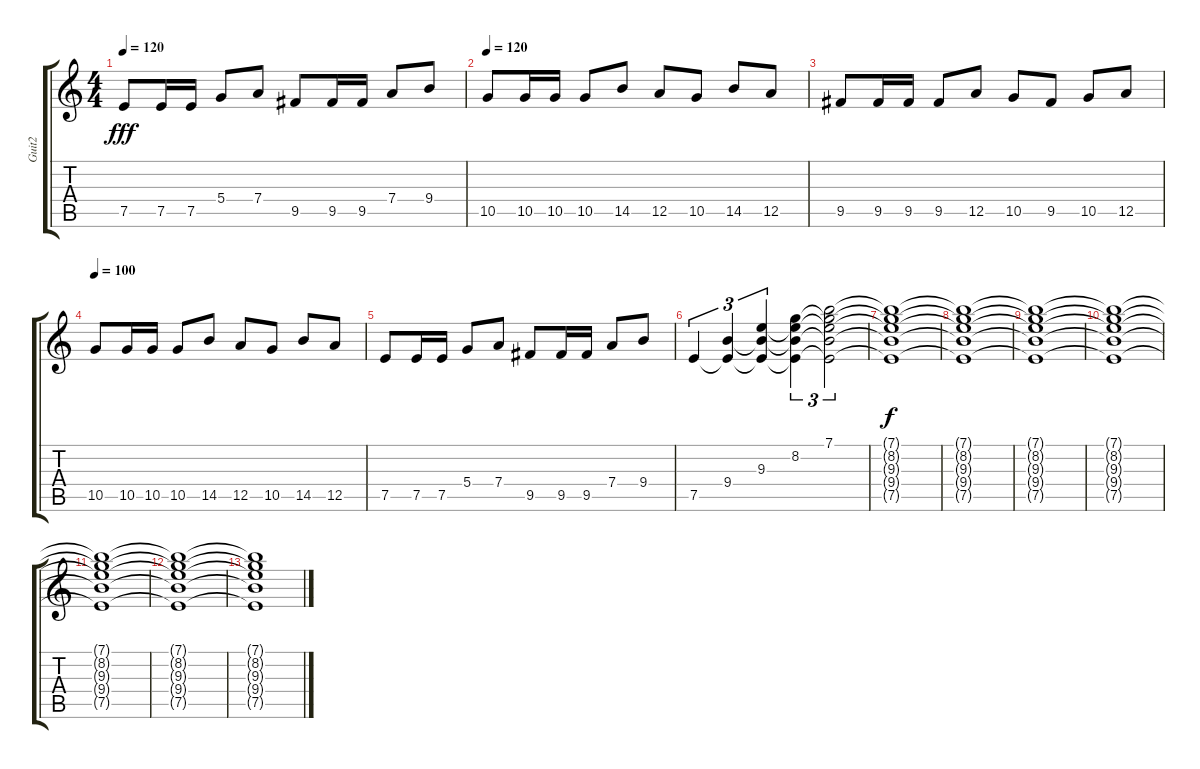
\track ("Guit2" "Guit2") {instrument overdrivenguitar}
\staff {score tabs}
\tuning (E4 B3 G3 D3 A2 E2) {hide}
\ts (4 4)
\tempo 120
\clef g2
\ks c
7.5.8{dy fff} 7.5.16 7.5.16 5.4.8 7.4.8 9.5.8 9.5.16 9.5.16 7.4.8 9.4.8 |
\tempo 120
10.5.8 10.5.16 10.5.16 10.5.8 14.5.8 12.5.8 10.5.8 14.5.8 12.5.8 |
9.5.8 9.5.16 9.5.16 9.5.8 12.5.8 10.5.8 9.5.8 10.5.8 12.5.8 |
\tempo 100
10.5.8 10.5.16 10.5.16 10.5.8 14.5.8 12.5.8 10.5.8 14.5.8 12.5.8 |
7.5.8 7.5.16 7.5.16 5.4.8 7.4.8 9.5.8 9.5.16 9.5.16 7.4.8 9.4.8 |
7.5.4{tu (3 2)} (9.4 7.5{t}).4{tu (3 2)} (9.3 9.4{t} 7.5{t}).4{tu (3 2)} (8.2 9.3{t} 9.4{t} 7.5{t}).4{tu (3 2)} (7.1 8.2{t} 9.3{t} 9.4{t} 7.5{t}).2{tu (3 2)} |
(7.1{t} 8.2{t} 9.3{t} 9.4{t} 7.5{t}).1{dy f} |
(7.1{t} 8.2{t} 9.3{t} 9.4{t} 7.5{t}).1 |
(7.1{t} 8.2{t} 9.3{t} 9.4{t} 7.5{t}).1 |
(7.1{t} 8.2{t} 9.3{t} 9.4{t} 7.5{t}).1 |
(7.1{t} 8.2{t} 9.3{t} 9.4{t} 7.5{t}).1 |
(7.1{t} 8.2{t} 9.3{t} 9.4{t} 7.5{t}).1 |
(7.1{t} 8.2{t} 9.3{t} 9.4{t} 7.5{t}).1
